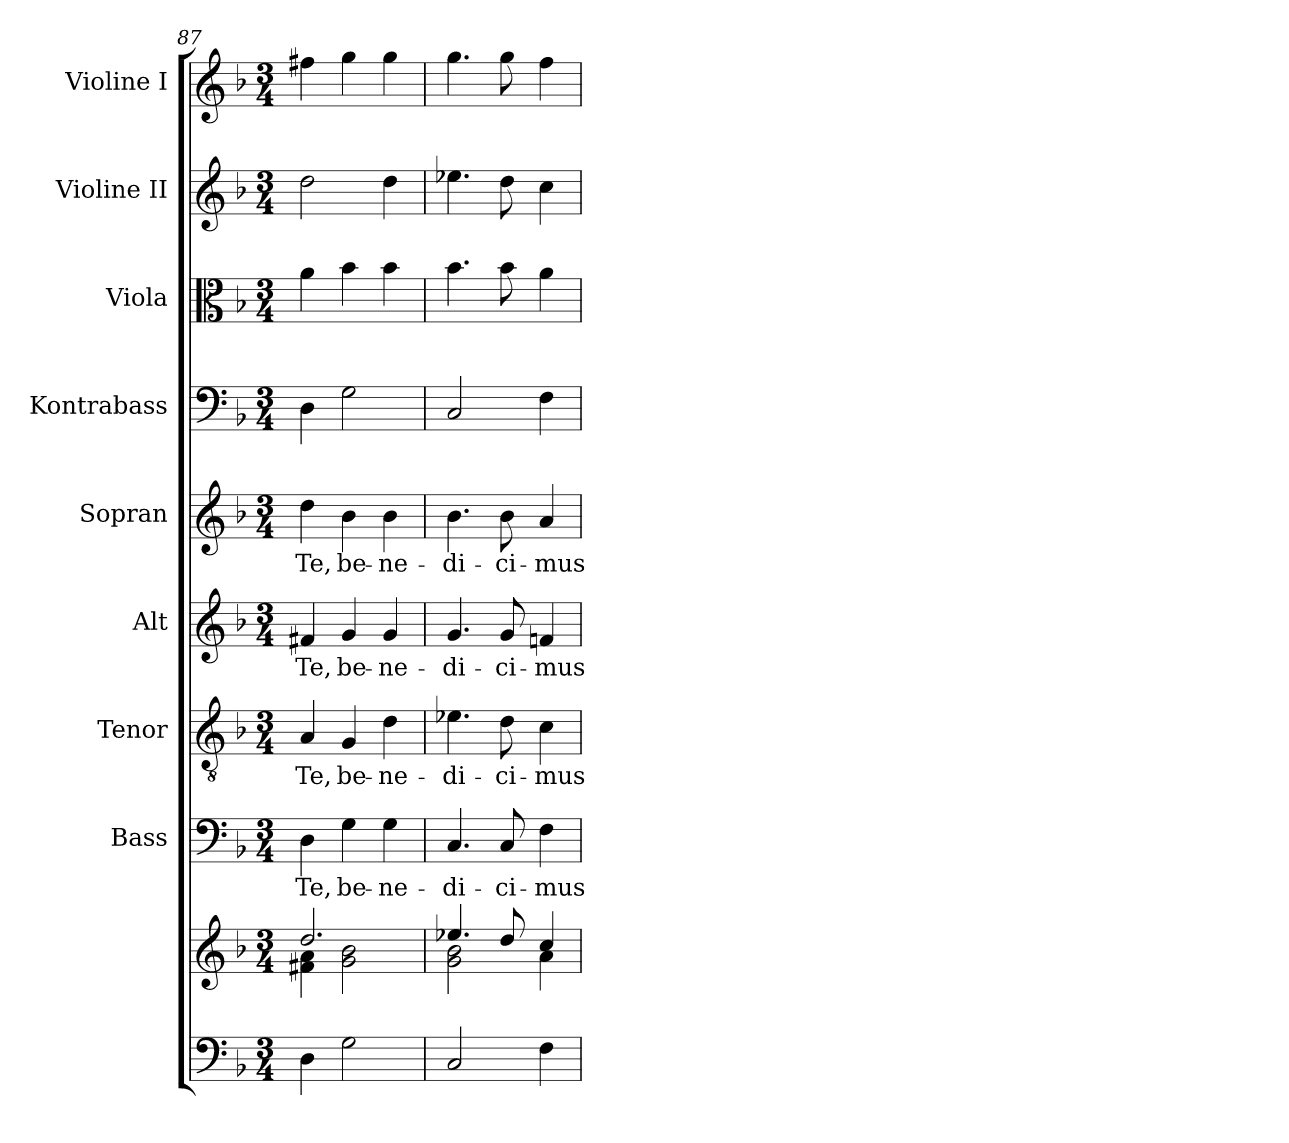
**kern	**kern	**kern	**text	**kern	**text	**kern	**text	**kern	**text	**kern	**kern	**kern	**kern
*part9	*part9	*part8	*part8	*part7	*part7	*part6	*part6	*part5	*part5	*part4	*part3	*part2	*part1
*staff10	*staff9	*staff8	*staff8	*staff7	*staff7	*staff6	*staff6	*staff5	*staff5	*staff4	*staff3	*staff2	*staff1
*	*	*I"Bass	*	*I"Tenor	*	*I"Alt	*	*I"Sopran	*	*I"Kontrabass	*I"Viola	*I"Violine II	*I"Violine I
*	*	*I'B.	*	*I'T.	*	*I'A.	*	*I'S.	*	*I'Kb.	*I'Vla.	*I'Vl. II	*I'Vl. I
*clefF4	*clefG2	*clefF4	*	*clefGv2	*	*clefG2	*	*clefG2	*	*clefF4	*clefC3	*clefG2	*clefG2
*	*	*	*	*	*	*	*	*	*	*ITrd7c12	*	*	*
*k[b-]	*k[b-]	*k[b-]	*	*k[b-]	*	*k[b-]	*	*k[b-]	*	*k[b-]	*k[b-]	*k[b-]	*k[b-]
*F:	*F:	*F:	*	*F:	*	*F:	*	*F:	*	*F:	*F:	*F:	*F:
*M3/4	*M3/4	*M3/4	*	*M3/4	*	*M3/4	*	*M3/4	*	*M3/4	*M3/4	*M3/4	*M3/4
=87	=87	=87	=87	=87	=87	=87	=87	=87	=87	=87	=87	=87	=87
*	*^	*	*	*	*	*	*	*	*	*	*	*	*
!	!	!	!	!LO:LY:b	!	!LO:LY:b	!	!LO:LY:b	!	!LO:LY:b	!	!	!	!
4D\	2.dd/	4f#X\ 4a\	4D\	Te,	4A/	Te,	4f#X/	Te,	4dd\	Te,	4DD\	4a\	2dd\	4ff#X\
!	!	!	!	!LO:LY:b	!	!LO:LY:b	!	!LO:LY:b	!	!LO:LY:b	!	!	!	!
2G\	.	2g\ 2b-\	4G\	be-	4G/	be-	4g/	be-	4b-\	be-	2GG\	4b-\	.	4gg\
!	!	!	!	!LO:LY:b	!	!LO:LY:b	!	!LO:LY:b	!	!LO:LY:b	!	!	!	!
.	.	.	4G\	-ne-	4d\	-ne-	4g/	-ne-	4b-\	-ne-	.	4b-\	4dd\	4gg\
=88	=88	=88	=88	=88	=88	=88	=88	=88	=88	=88	=88	=88	=88	=88
!	!	!	!	!LO:LY:b	!	!LO:LY:b	!	!LO:LY:b	!	!LO:LY:b	!	!	!	!
2C/	4.ee-X/	2g\ 2b-\	4.C/	-di-	4.e-X\	-di-	4.g/	-di-	4.b-\	-di-	2CC/	4.b-\	4.ee-X\	4.gg\
!	!	!	!	!LO:LY:b	!	!LO:LY:b	!	!LO:LY:b	!	!LO:LY:b	!	!	!	!
.	8dd/	.	8C/	-ci-	8d\	-ci-	8g/	-ci-	8b-\	-ci-	.	8b-\	8dd\	8gg\
!	!	!	!	!LO:LY:b	!	!LO:LY:b	!	!LO:LY:b	!	!LO:LY:b	!	!	!	!
4F\	4cc/	4a\	4F\	-mus	4c\	-mus	4fn/	-mus	4a/	-mus	4FF\	4a\	4cc\	4ff\
*	*v	*v	*	*	*	*	*	*	*	*	*	*	*	*
=	=	=	=	=	=	=	=	=	=	=	=	=	=
*-	*-	*-	*-	*-	*-	*-	*-	*-	*-	*-	*-	*-	*-
